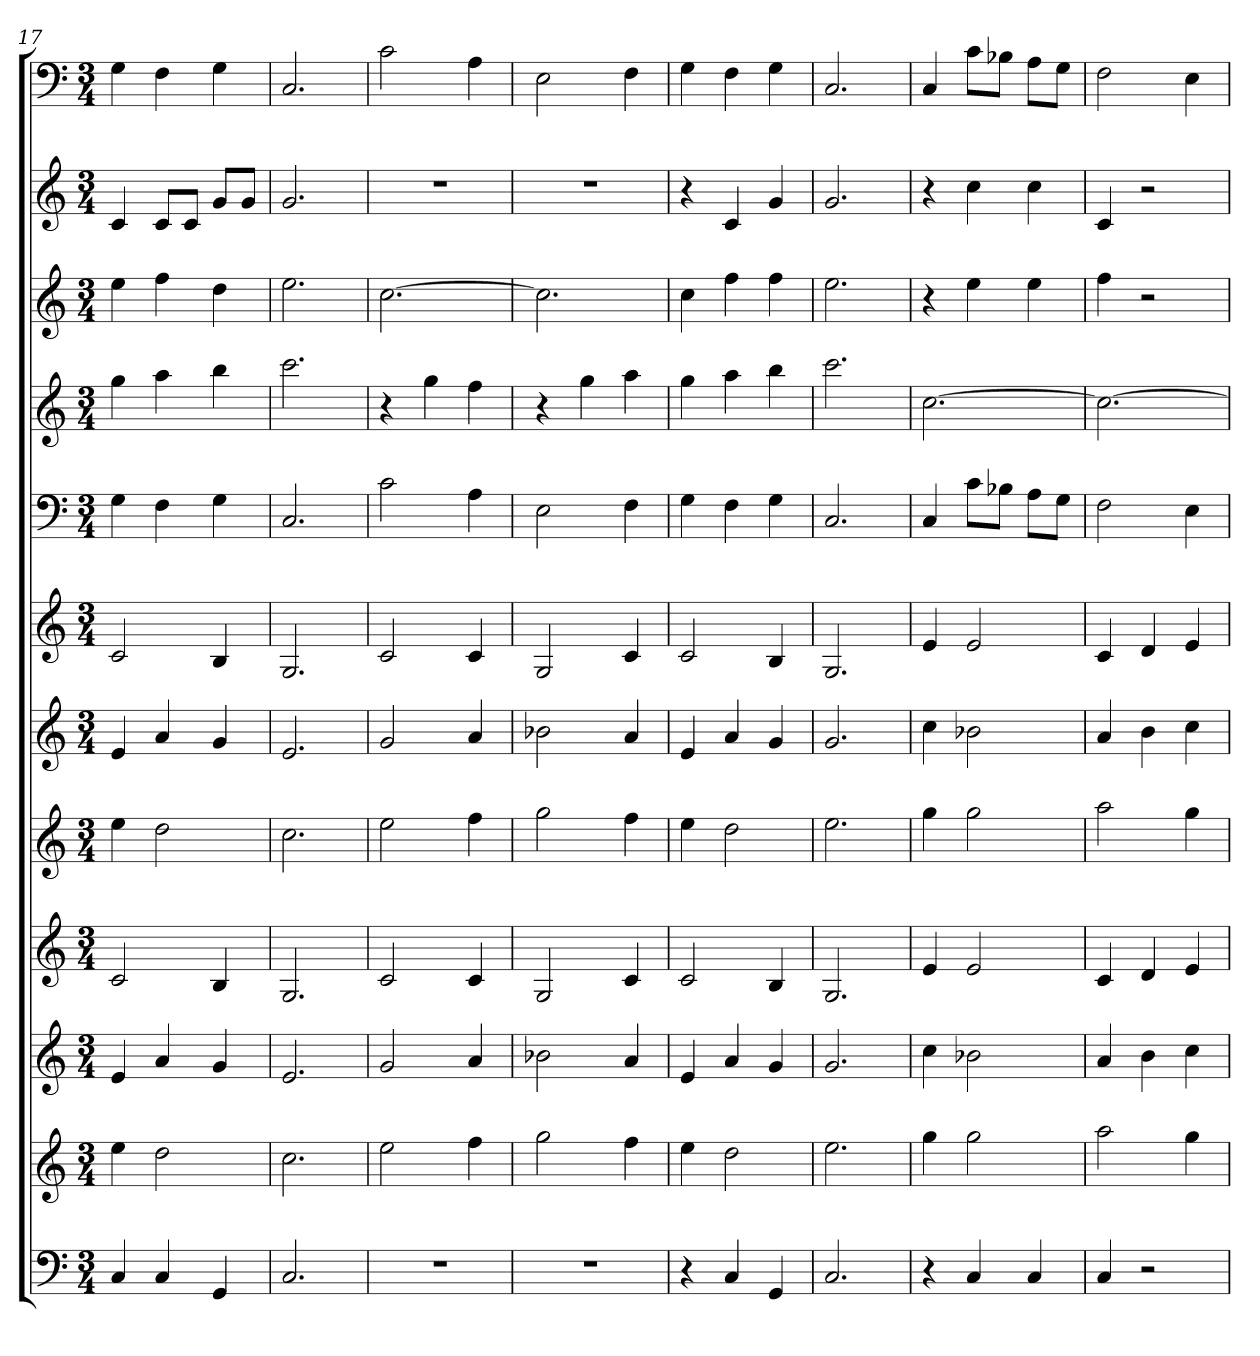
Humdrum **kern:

**kern	**kern	**kern	**kern	**kern	**kern	**kern	**kern	**kern	**kern	**kern	**kern
*part12	*part11	*part10	*part9	*part8	*part7	*part6	*part5	*part4	*part3	*part2	*part1
*staff12	*staff11	*staff10	*staff9	*staff8	*staff7	*staff6	*staff5	*staff4	*staff3	*staff2	*staff1
*k[]	*k[]	*k[]	*k[]	*k[]	*k[]	*k[]	*k[]	*k[]	*k[]	*k[]	*k[]
*C:	*C:	*C:	*C:	*C:	*C:	*C:	*C:	*C:	*C:	*C:	*C:
*M3/4	*M3/4	*M3/4	*M3/4	*M3/4	*M3/4	*M3/4	*M3/4	*M3/4	*M3/4	*M3/4	*M3/4
=17	=17	=17	=17	=17	=17	=17	=17	=17	=17	=17	=17
4C	4ee	4e	2c	4ee	4e	2c	4G	4gg	4ee	4c	4G
4C	2dd	4a	.	2dd	4a	.	4F	4aa	4ff	8cL	4F
.	.	.	.	.	.	.	.	.	.	8cJ	.
4GG	.	4g	4B	.	4g	4B	4G	4bb	4dd	8gL	4G
.	.	.	.	.	.	.	.	.	.	8gJ	.
=18	=18	=18	=18	=18	=18	=18	=18	=18	=18	=18	=18
2.C	2.cc	2.e	2.G	2.cc	2.e	2.G	2.C	2.ccc	2.ee	2.g	2.C
=19	=19	=19	=19	=19	=19	=19	=19	=19	=19	=19	=19
2.r	2ee	2g	2c	2ee	2g	2c	2c	4r	[2.cc	2.r	2c
.	.	.	.	.	.	.	.	4gg	.	.	.
.	4ff	4a	4c	4ff	4a	4c	4A	4ff	.	.	4A
=20	=20	=20	=20	=20	=20	=20	=20	=20	=20	=20	=20
2.r	2gg	2b-X	2G	2gg	2b-X	2G	2E	4r	2.cc]	2.r	2E
.	.	.	.	.	.	.	.	4gg	.	.	.
.	4ff	4a	4c	4ff	4a	4c	4F	4aa	.	.	4F
=21	=21	=21	=21	=21	=21	=21	=21	=21	=21	=21	=21
4r	4ee	4e	2c	4ee	4e	2c	4G	4gg	4cc	4r	4G
4C	2dd	4a	.	2dd	4a	.	4F	4aa	4ff	4c	4F
4GG	.	4g	4B	.	4g	4B	4G	4bb	4ff	4g	4G
=22	=22	=22	=22	=22	=22	=22	=22	=22	=22	=22	=22
2.C	2.ee	2.g	2.G	2.ee	2.g	2.G	2.C	2.ccc	2.ee	2.g	2.C
=23	=23	=23	=23	=23	=23	=23	=23	=23	=23	=23	=23
4r	4gg	4cc	4e	4gg	4cc	4e	4C	[2.cc	4r	4r	4C
4C	2gg	2b-X	2e	2gg	2b-X	2e	8cL	.	4ee	4cc	8cL
.	.	.	.	.	.	.	8B-XJ	.	.	.	8B-XJ
4C	.	.	.	.	.	.	8AL	.	4ee	4cc	8AL
.	.	.	.	.	.	.	8GJ	.	.	.	8GJ
=24	=24	=24	=24	=24	=24	=24	=24	=24	=24	=24	=24
4C	2aa	4a	4c	2aa	4a	4c	2F	2.cc_	4ff	4c	2F
2r	.	4b	4d	.	4b	4d	.	.	2r	2r	.
.	4gg	4cc	4e	4gg	4cc	4e	4E	.	.	.	4E
=	=	=	=	=	=	=	=	=	=	=	=
*-	*-	*-	*-	*-	*-	*-	*-	*-	*-	*-	*-
